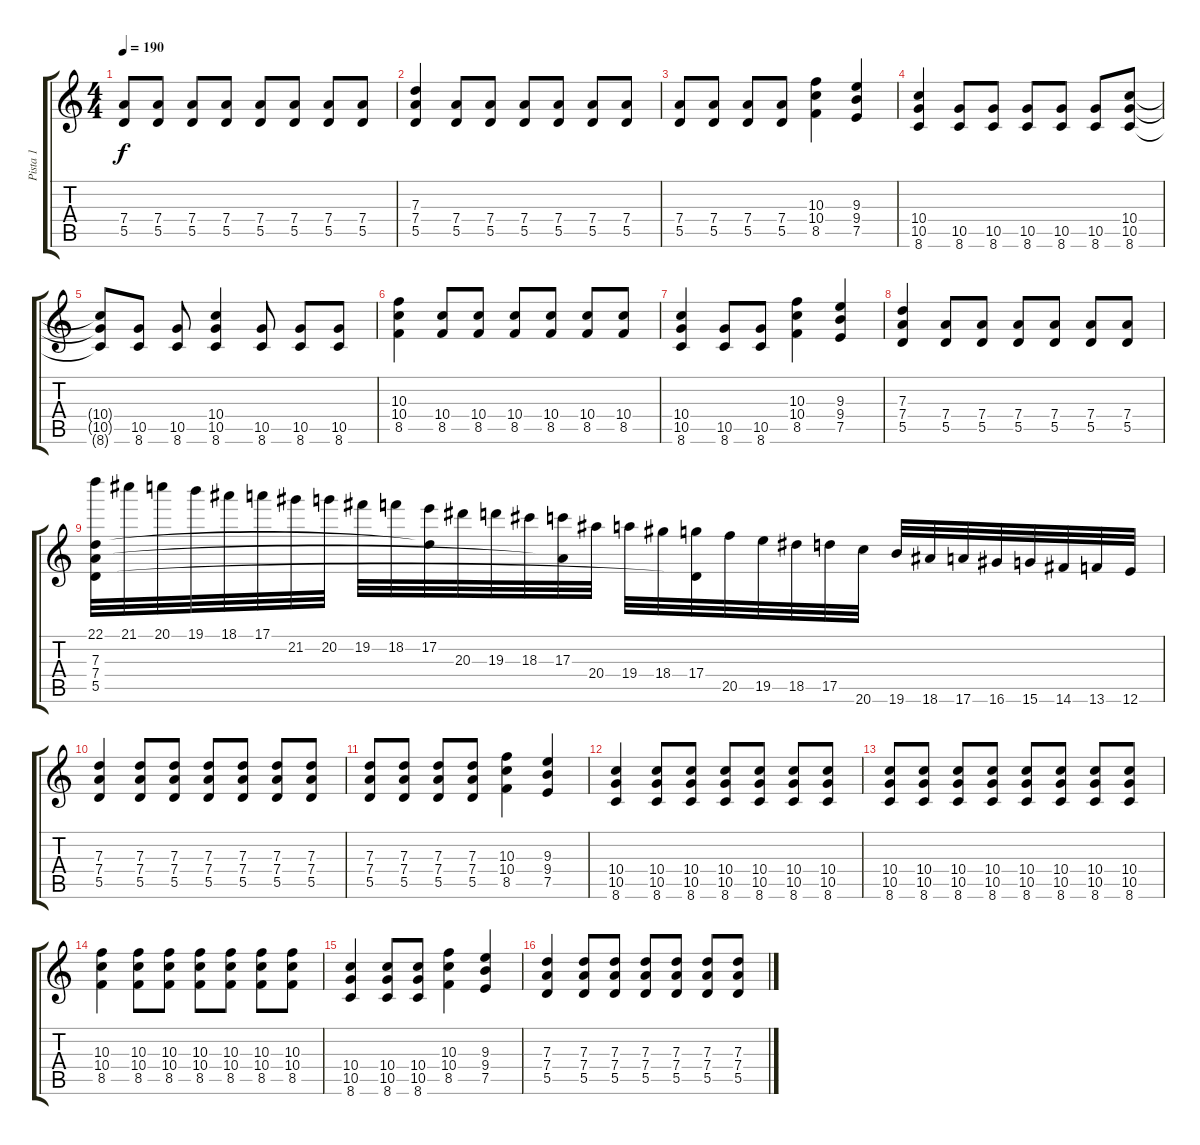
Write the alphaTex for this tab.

\track ("Pista 1" "Pista 1") {instrument distortionguitar}
\staff {score tabs}
\tuning (E4 B3 G3 D3 A2 E2) {hide}
\ts (4 4)
\tempo 190
\clef g2
\ks c
(7.4 5.5).8{dy f} (7.4 5.5).8 (7.4 5.5).8 (7.4 5.5).8 (7.4 5.5).8 (7.4 5.5).8 (7.4 5.5).8 (7.4 5.5).8 |
(7.3 7.4 5.5).4 (7.4 5.5).8 (7.4 5.5).8 (7.4 5.5).8 (7.4 5.5).8 (7.4 5.5).8 (7.4 5.5).8 |
(7.4 5.5).8 (7.4 5.5).8 (7.4 5.5).8 (7.4 5.5).8 (10.3 10.4 8.5).4 (9.3 9.4 7.5).4 |
(10.4 10.5 8.6).4 (10.5 8.6).8 (10.5 8.6).8 (10.5 8.6).8 (10.5 8.6).8 (10.5 8.6).8 (10.4 10.5 8.6).8 |
(10.4{t} 10.5{t} 8.6{t}).8 (10.5 8.6).8 (10.5 8.6).8 (10.4 10.5 8.6).4 (10.5 8.6).8 (10.5 8.6).8 (10.5 8.6).8 |
(10.3 10.4 8.5).4 (10.4 8.5).8 (10.4 8.5).8 (10.4 8.5).8 (10.4 8.5).8 (10.4 8.5).8 (10.4 8.5).8 |
(10.4 10.5 8.6).4 (10.5 8.6).8 (10.5 8.6).8 (10.3 10.4 8.5).4 (9.3 9.4 7.5).4 |
(7.3 7.4 5.5).4 (7.4 5.5).8 (7.4 5.5).8 (7.4 5.5).8 (7.4 5.5).8 (7.4 5.5).8 (7.4 5.5).8 |
(22.1 7.3 7.4 5.5).32 21.1.32 20.1.32 19.1.32 18.1.32 17.1.32 21.2.32 20.2.32 19.2.32 18.2.32 (17.2 7.3{t}).32 20.3.32 19.3.32 18.3.32 (17.3 7.4{t}).32 20.4.32 19.4.32 18.4.32 (17.4 5.5{t}).32 20.5.32 19.5.32 18.5.32 17.5.32 20.6.32 19.6.32 18.6.32 17.6.32 16.6.32 15.6.32 14.6.32 13.6.32 12.6.32 |
(7.3 7.4 5.5).4 (7.3 7.4 5.5).8 (7.3 7.4 5.5).8 (7.3 7.4 5.5).8 (7.3 7.4 5.5).8 (7.3 7.4 5.5).8 (7.3 7.4 5.5).8 |
(7.3 7.4 5.5).8 (7.3 7.4 5.5).8 (7.3 7.4 5.5).8 (7.3 7.4 5.5).8 (10.3 10.4 8.5).4 (9.3 9.4 7.5).4 |
(10.4 10.5 8.6).4 (10.4 10.5 8.6).8 (10.4 10.5 8.6).8 (10.4 10.5 8.6).8 (10.4 10.5 8.6).8 (10.4 10.5 8.6).8 (10.4 10.5 8.6).8 |
(10.4 10.5 8.6).8 (10.4 10.5 8.6).8 (10.4 10.5 8.6).8 (10.4 10.5 8.6).8 (10.4 10.5 8.6).8 (10.4 10.5 8.6).8 (10.4 10.5 8.6).8 (10.4 10.5 8.6).8 |
(10.3 10.4 8.5).4 (10.3 10.4 8.5).8 (10.3 10.4 8.5).8 (10.3 10.4 8.5).8 (10.3 10.4 8.5).8 (10.3 10.4 8.5).8 (10.3 10.4 8.5).8 |
(10.4 10.5 8.6).4 (10.4 10.5 8.6).8 (10.4 10.5 8.6).8 (10.3 10.4 8.5).4 (9.3 9.4 7.5).4 |
(7.3 7.4 5.5).4 (7.3 7.4 5.5).8 (7.3 7.4 5.5).8 (7.3 7.4 5.5).8 (7.3 7.4 5.5).8 (7.3 7.4 5.5).8 (7.3 7.4 5.5).8
